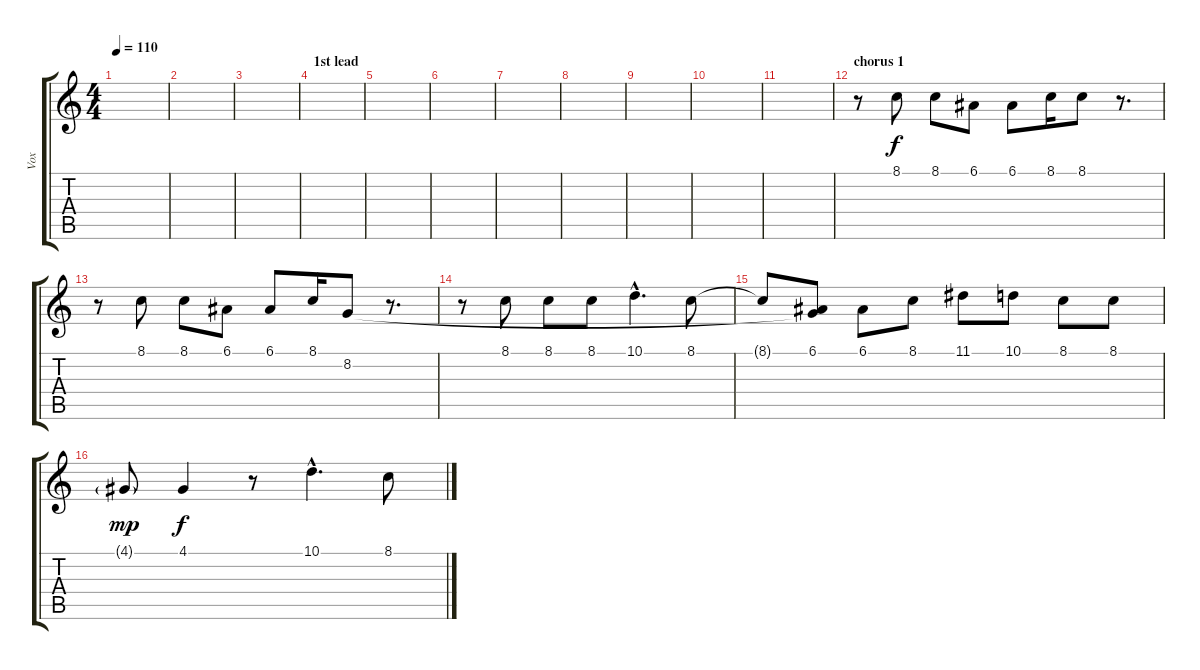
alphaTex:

\track ("Vox" "Vox") {instrument flute}
\staff {score tabs}
\tuning (E4 B3 G3 D3 A2 E2) {hide}
\ts (4 4)
\tempo 110
\clef g2
\ks c
|
|
|
\section ("" "1st lead")
|
|
|
|
|
|
|
|
\section ("" "chorus 1")
r.8 8.1.8 8.1.8 6.1.8 6.1.8 8.1.16 8.1.8 r.8{d} |
r.8 8.1.8 8.1.8 6.1.8 6.1.8 8.1.16 8.2.8 r.8{d} |
r.8 8.1.8 8.1.8 8.1.8 10.1{hac}.4{d} 8.1.8 |
8.1{t}.8 (6.1 8.2{t}).8 6.1.8 8.1.8 11.1.8 10.1.8 8.1.8 8.1.8 |
4.1{g}.8{dy mp} 4.1.4{dy f} r.8 10.1{hac}.4{d} 8.1.8
